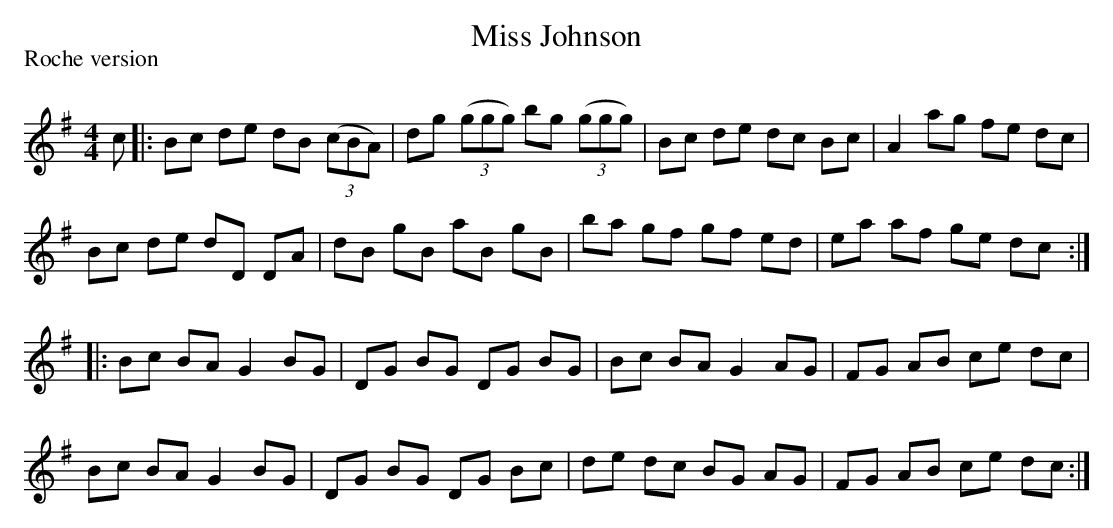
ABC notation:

X:1
T: Miss Johnson
P:Roche version
Q: 232
K:G
M:4/4
L:1/8
c|:Bc de dB ((3cBA) |dg ((3ggg) bg ((3ggg) |Bc de dc Bc|A2 ag fe dc|
Bc de dD DA|dB gB aB gB|ba gf gf ed|ea af ge dc:|
|:Bc BA G2 BG|DG BG DG BG|Bc BA G2 AG|FG AB ce dc|
Bc BA G2 BG|DG BG DG Bc|de dc BG AG|FG AB ce dc:|
